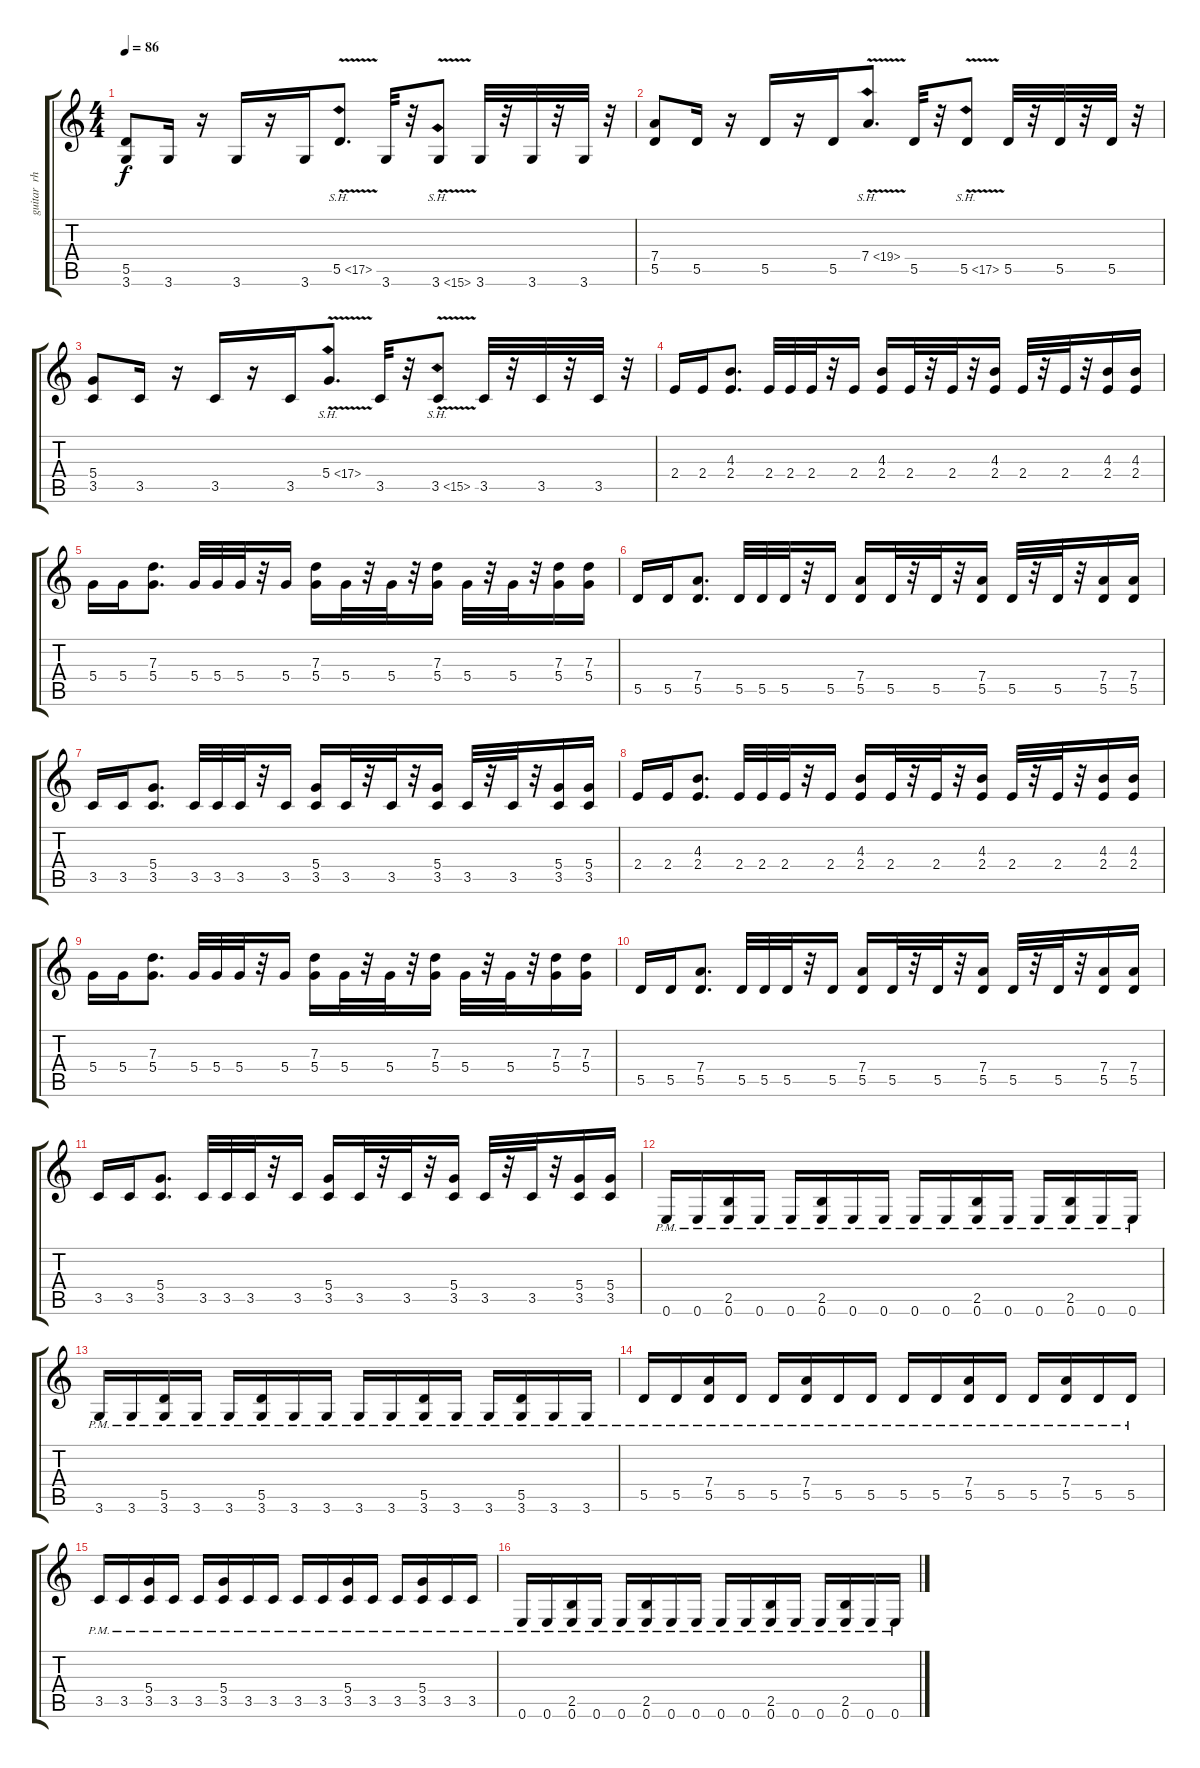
\track ("guitar  rhythm  left" "guitar  rh") {instrument distortionguitar}
\staff {score tabs}
\tuning (E4 B3 G3 D3 A2 E2) {hide}
\ts (4 4)
\tempo 86
\clef g2
\ks c
(5.5 3.6).8{dy f} 3.6.16 r.16 3.6.16 r.16 3.6.16 5.5{sh 12 v}.8{d} 3.6.32 r.32 3.6{sh 12 v}.8 3.6.32 r.32 3.6.32 r.32 3.6.32 r.32 |
(7.4 5.5).8 5.5.16 r.16 5.5.16 r.16 5.5.16 7.4{sh 12 v}.8{d} 5.5.32 r.32 5.5{sh 12 v}.8 5.5.32 r.32 5.5.32 r.32 5.5.32 r.32 |
(5.4 3.5).8 3.5.16 r.16 3.5.16 r.16 3.5.16 5.4{sh 12 v}.8{d} 3.5.32 r.32 3.5{sh 12 v}.8 3.5.32 r.32 3.5.32 r.32 3.5.32 r.32 |
2.4.16 2.4.16 (4.3 2.4).8{d} 2.4.32 2.4.32 2.4.32 r.32 2.4.16 (4.3 2.4).16 2.4.32 r.32 2.4.32 r.32 (4.3 2.4).16 2.4.32 r.32 2.4.32 r.32 (4.3 2.4).16 (4.3 2.4).16 |
5.4.16 5.4.16 (7.3 5.4).8{d} 5.4.32 5.4.32 5.4.32 r.32 5.4.16 (7.3 5.4).16 5.4.32 r.32 5.4.32 r.32 (7.3 5.4).16 5.4.32 r.32 5.4.32 r.32 (7.3 5.4).16 (7.3 5.4).16 |
5.5.16 5.5.16 (7.4 5.5).8{d} 5.5.32 5.5.32 5.5.32 r.32 5.5.16 (7.4 5.5).16 5.5.32 r.32 5.5.32 r.32 (7.4 5.5).16 5.5.32 r.32 5.5.32 r.32 (7.4 5.5).16 (7.4 5.5).16 |
3.5.16 3.5.16 (5.4 3.5).8{d} 3.5.32 3.5.32 3.5.32 r.32 3.5.16 (5.4 3.5).16 3.5.32 r.32 3.5.32 r.32 (5.4 3.5).16 3.5.32 r.32 3.5.32 r.32 (5.4 3.5).16 (5.4 3.5).16 |
2.4.16 2.4.16 (4.3 2.4).8{d} 2.4.32 2.4.32 2.4.32 r.32 2.4.16 (4.3 2.4).16 2.4.32 r.32 2.4.32 r.32 (4.3 2.4).16 2.4.32 r.32 2.4.32 r.32 (4.3 2.4).16 (4.3 2.4).16 |
5.4.16 5.4.16 (7.3 5.4).8{d} 5.4.32 5.4.32 5.4.32 r.32 5.4.16 (7.3 5.4).16 5.4.32 r.32 5.4.32 r.32 (7.3 5.4).16 5.4.32 r.32 5.4.32 r.32 (7.3 5.4).16 (7.3 5.4).16 |
5.5.16 5.5.16 (7.4 5.5).8{d} 5.5.32 5.5.32 5.5.32 r.32 5.5.16 (7.4 5.5).16 5.5.32 r.32 5.5.32 r.32 (7.4 5.5).16 5.5.32 r.32 5.5.32 r.32 (7.4 5.5).16 (7.4 5.5).16 |
3.5.16 3.5.16 (5.4 3.5).8{d} 3.5.32 3.5.32 3.5.32 r.32 3.5.16 (5.4 3.5).16 3.5.32 r.32 3.5.32 r.32 (5.4 3.5).16 3.5.32 r.32 3.5.32 r.32 (5.4 3.5).16 (5.4 3.5).16 |
0.6{pm}.16 0.6{pm}.16 (2.5 0.6{pm}).16 0.6{pm}.16 0.6{pm}.16 (2.5 0.6{pm}).16 0.6{pm}.16 0.6{pm}.16 0.6{pm}.16 0.6{pm}.16 (2.5 0.6{pm}).16 0.6{pm}.16 0.6{pm}.16 (2.5 0.6{pm}).16 0.6{pm}.16 0.6{pm}.16 |
3.6{pm}.16 3.6{pm}.16 (5.5 3.6{pm}).16 3.6{pm}.16 3.6{pm}.16 (5.5 3.6{pm}).16 3.6{pm}.16 3.6{pm}.16 3.6{pm}.16 3.6{pm}.16 (5.5 3.6{pm}).16 3.6{pm}.16 3.6{pm}.16 (5.5 3.6{pm}).16 3.6{pm}.16 3.6{pm}.16 |
5.5{pm}.16 5.5{pm}.16 (7.4 5.5{pm}).16 5.5{pm}.16 5.5{pm}.16 (7.4 5.5{pm}).16 5.5{pm}.16 5.5{pm}.16 5.5{pm}.16 5.5{pm}.16 (7.4 5.5{pm}).16 5.5{pm}.16 5.5{pm}.16 (7.4 5.5{pm}).16 5.5{pm}.16 5.5{pm}.16 |
3.5{pm}.16 3.5{pm}.16 (5.4 3.5{pm}).16 3.5{pm}.16 3.5{pm}.16 (5.4 3.5{pm}).16 3.5{pm}.16 3.5{pm}.16 3.5{pm}.16 3.5{pm}.16 (5.4 3.5{pm}).16 3.5{pm}.16 3.5{pm}.16 (5.4 3.5{pm}).16 3.5{pm}.16 3.5{pm}.16 |
0.6{pm}.16 0.6{pm}.16 (2.5 0.6{pm}).16 0.6{pm}.16 0.6{pm}.16 (2.5 0.6{pm}).16 0.6{pm}.16 0.6{pm}.16 0.6{pm}.16 0.6{pm}.16 (2.5 0.6{pm}).16 0.6{pm}.16 0.6{pm}.16 (2.5 0.6{pm}).16 0.6{pm}.16 0.6{pm}.16
